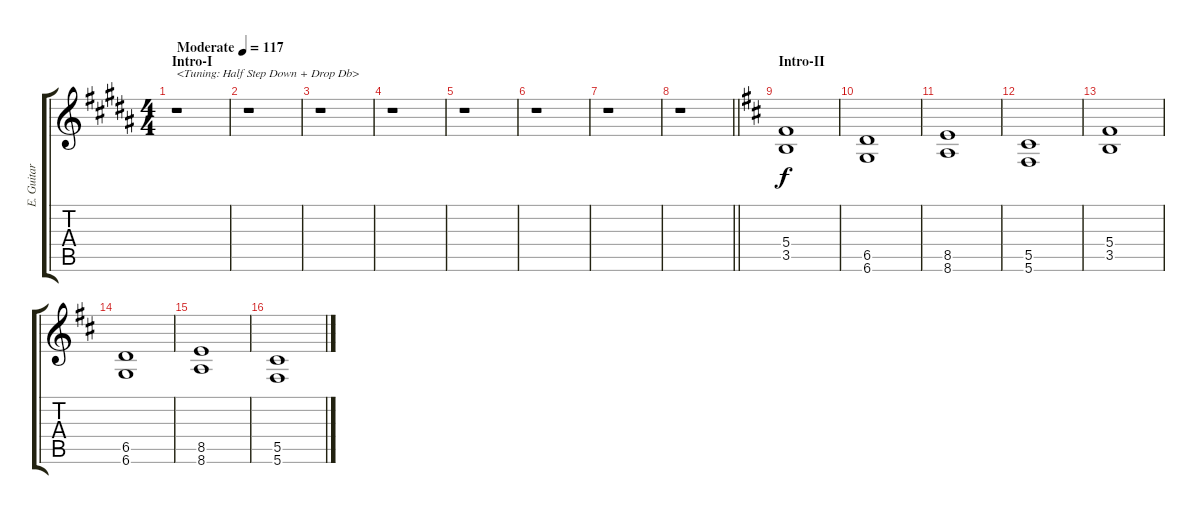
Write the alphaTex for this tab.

\track ("E. Guitar I" "E. Guitar ") {instrument overdrivenguitar}
\staff {score tabs}
\tuning (Eb4 Bb3 Gb3 Db3 Ab2 Db2) {hide}
\ts (4 4)
\section ("" "Intro-I")
\tempo (117 "Moderate")
\clef g2
\ks b
r.1{txt "<Tuning: Half Step Down + Drop Db>" dy f instrument overdrivenguitar} |
r.1 |
r.1 |
r.1 |
r.1 |
r.1 |
r.1 |
\barLineRight lightlight
r.1 |
\section ("" "Intro-II")
\ks d
(5.4 3.5).1 |
(6.5 6.6).1 |
(8.5 8.6).1 |
(5.5 5.6).1 |
(5.4 3.5).1 |
(6.5 6.6).1 |
(8.5 8.6).1 |
(5.5 5.6).1
